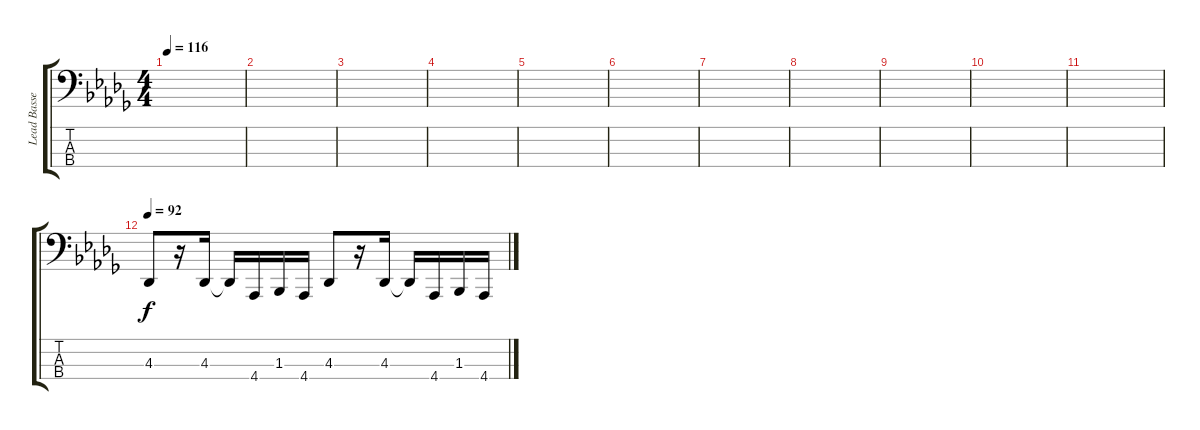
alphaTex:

\track ("Lead Basse" "Lead Basse") {instrument lead8bassandlead}
\staff {score tabs}
\tuning (G2 D2 A1 E1) {hide}
\ts (4 4)
\tempo 116
\clef f4
\ks db
|
|
|
|
|
|
|
|
|
|
|
\tempo 92
4.3.8 r.16 4.3.16 4.3{t}.16 4.4.16 1.3.16 4.4.16 4.3.8 r.16 4.3.16 4.3{t}.16 4.4.16 1.3.16 4.4.16
